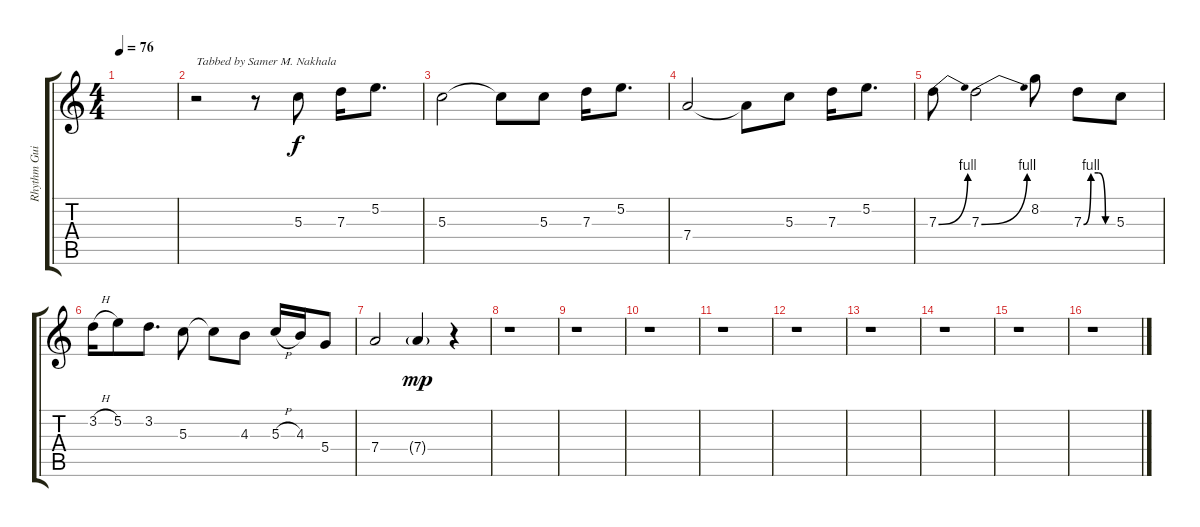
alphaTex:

\track ("Rhythm Guitar" "Rhythm Gui") {instrument distortionguitar}
\staff {score tabs}
\tuning (E4 B3 G3 D3 A2 E2) {hide}
\ts (4 4)
\tempo 76
\clef g2
\ks c
|
r.2{txt "Tabbed by Samer M. Nakhala"} r.8 5.3.8 7.3.16 5.2.8{d} |
5.3.2 5.3{t}.8 5.3.8 7.3.16 5.2.8{d} |
7.4.2 7.4{t}.8 5.3.8 7.3.16 5.2.8{d} |
7.3{be (bend 0 0 60 4)}.8 7.3{be (bend 0 0 60 4)}.2 8.2.8 7.3{be (custom 0 0 15 4 30 4 45 0 60 0)}.8 5.3.8 |
3.2{h}.16 5.2.8 3.2.8{d} 5.3.8 5.3{t}.8 4.3.8 5.3{h}.16 4.3.16 5.4.8 |
7.4.2 7.4{g}.4{dy mp} r.4 |
r.1 |
r.1 |
r.1 |
r.1 |
r.1 |
r.1 |
r.1 |
r.1 |
r.1
